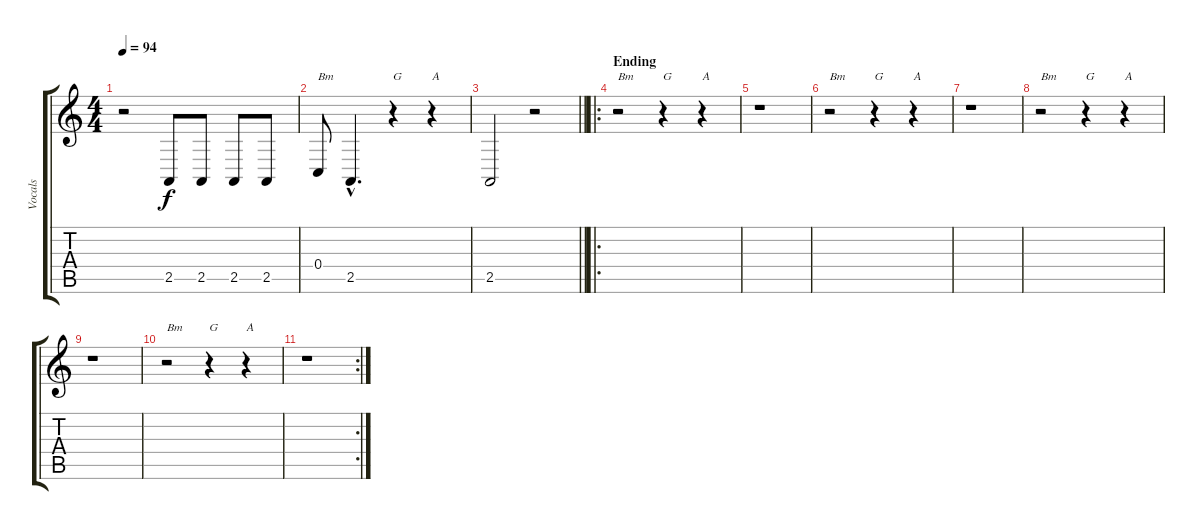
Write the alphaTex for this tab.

\track ("Vocals" "Vocals") {instrument sopranosax}
\staff {score tabs}
\tuning (D4 A3 F3 C3 G2 D2) {hide}
\ts (4 4)
\tempo 94
\clef g2
\ks aminor
r.2{dy f} 2.5.8 2.5.8 2.5.8 2.5.8 |
0.4.8{txt "Bm"} 2.5{hac}.4{d} r.4{txt "G"} r.4{txt "A"} |
\barLineRight lightlight
2.5.2 r.2 |
\ro
\section ("" "Ending")
r.2{txt "Bm"} r.4{txt "G"} r.4{txt "A"} |
r.1 |
r.2{txt "Bm"} r.4{txt "G"} r.4{txt "A"} |
r.1 |
r.2{txt "Bm"} r.4{txt "G"} r.4{txt "A"} |
r.1 |
r.2{txt "Bm"} r.4{txt "G"} r.4{txt "A"} |
\rc 2
r.1
